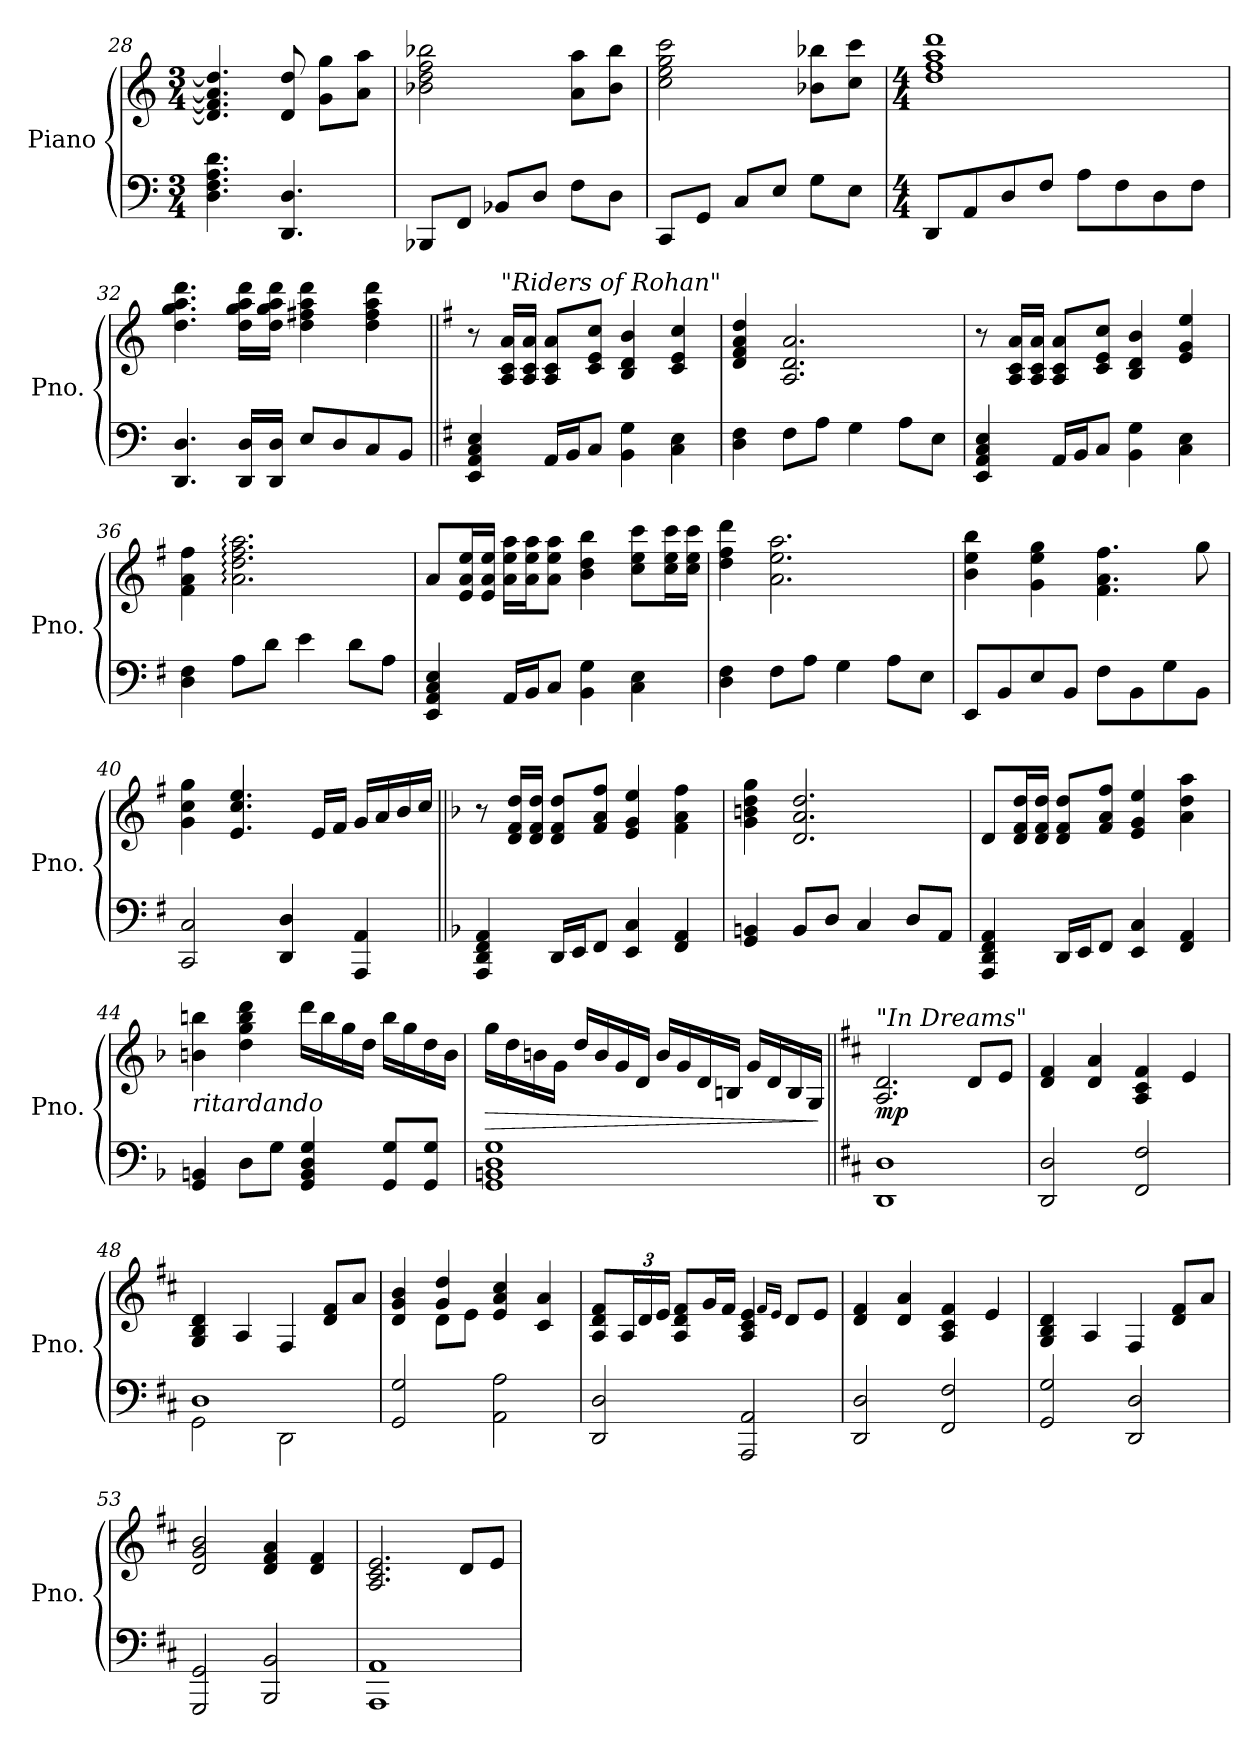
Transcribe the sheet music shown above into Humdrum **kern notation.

**kern	**kern	**dynam
*part1	*part1	*part1
*staff2	*staff1	*staff1/2
*I"Piano	*	*
*I'Pno.	*	*
*clefF4	*clefG2	*
*k[]	*k[]	*
*M3/4	*M3/4	*
=28	=28	=28
4.D\ 4.F\ 4.A\ 4.d\	4.d/] 4.f/] 4.a/] 4.dd/]	.
4.DD/ 4.D/	8d/ 8dd/	.
.	8g\ 8gg\L	.
.	8a\ 8aa\J	.
=29	=29	=29
8BBB-X/L	2b-X\ 2dd\ 2ff\ 2bb-X\	.
8FF/J	.	.
8BB-X/L	.	.
8D/J	.	.
8F\L	8a\ 8aa\L	.
8D\J	8b-\ 8bb-\J	.
=30	=30	=30
8CC/L	2cc\ 2ee\ 2gg\ 2ccc\	.
8GG/J	.	.
8C/L	.	.
8E/J	.	.
8G\L	8b-X\ 8bb-X\L	.
8E\J	8cc\ 8ccc\J	.
=31	=31	=31
*M4/4	*M4/4	*
*	*MM120	*
8DD/L	1dd 1ff 1aa 1ddd	.
8AA/	.	.
8D/	.	.
8F/J	.	.
*	*MM110	*
8A\L	.	.
8F\	.	.
8D\	.	.
8F\J	.	.
!!LO:PB:g=z
=32	=32	=32
*	*MM105	*
4.DD/ 4.D/	4.dd\ 4.gg\ 4.aa\ 4.ddd\	.
16DD/ 16D/LL	16dd\ 16gg\ 16aa\ 16ddd\LL	.
16DD/ 16D/JJ	16dd\ 16gg\ 16aa\ 16ddd\JJ	.
8E/L	4dd\ 4ff#X\ 4aa\ 4ddd\	.
8D/	.	.
8C/	4dd\ 4ff#\ 4aa\ 4ddd\	.
8BB/J	.	.
=33||	=33||	=33||
*k[f#]	*k[f#]	*
4EE/ 4AA/ 4C/ 4E/	8r	.
*	*MM100	*
!	!LO:TX:a:i:t="Riders of Rohan"	!
.	16A/ 16c/ 16a/LL	.
.	16A/ 16c/ 16a/JJ	.
16AA/LL	8A/ 8c/ 8a/L	.
16BB/J	.	.
8C/J	8c/ 8e/ 8cc/J	.
4BB\ 4G\	4B/ 4d/ 4b/	.
4C\ 4E\	4c/ 4e/ 4cc/	.
=34	=34	=34
4D\ 4F#\	4d/ 4f#/ 4a/ 4dd/	.
8F#\L	2.A/ 2.d/ 2.a/	.
8A\J	.	.
4G\	.	.
8A\L	.	.
8E\J	.	.
=35	=35	=35
4EE/ 4AA/ 4C/ 4E/	8r	.
.	16A/ 16c/ 16a/LL	.
.	16A/ 16c/ 16a/JJ	.
16AA/LL	8A/ 8c/ 8a/L	.
16BB/J	.	.
8C/J	8c/ 8e/ 8cc/J	.
4BB\ 4G\	4B/ 4d/ 4b/	.
4C\ 4E\	4e/ 4g/ 4ee/	.
=36	=36	=36
4D\ 4F#\	4f#\ 4a\ 4ff#\	.
8A\L	2.a\: 2.dd\: 2.ff#\: 2.aa\:	.
8d\J	.	.
4e\	.	.
8d\L	.	.
8A\J	.	.
!!LO:LB:g=z
=37	=37	=37
4EE/ 4AA/ 4C/ 4E/	8a/L	.
.	16e/ 16a/ 16ee/L	.
.	16e/ 16a/ 16ee/JJ	.
16AA/LL	16a\ 16ee\ 16aa\LL	.
16BB/J	16a\ 16ee\ 16aa\J	.
8C/J	8a\ 8ee\ 8aa\J	.
4BB\ 4G\	4b\ 4dd\ 4bb\	.
4C\ 4E\	8cc\ 8ee\ 8ccc\L	.
.	16cc\ 16ee\ 16ccc\L	.
.	16cc\ 16ee\ 16ccc\JJ	.
=38	=38	=38
4D\ 4F#\	4dd\ 4ff#\ 4ddd\	.
8F#\L	2.a\ 2.ee\ 2.aa\	.
8A\J	.	.
4G\	.	.
8A\L	.	.
8E\J	.	.
=39	=39	=39
8EE/L	4b\ 4ee\ 4bb\	.
8BB/	.	.
8E/	4g\ 4ee\ 4gg\	.
8BB/J	.	.
8F#\L	4.f#\ 4.a\ 4.ff#\	.
8BB\	.	.
8G\	.	.
8BB\J	8gg\	.
=40	=40	=40
2CC/ 2C/	4g\ 4cc\ 4gg\	.
.	4.e/ 4.cc/ 4.ee/	.
4DD/ 4D/	.	.
.	16e/LL	.
.	16f#/JJ	.
4AAA/ 4AA/	16g/LL	.
.	16a/	.
.	16b/	.
.	16cc/JJ	.
!!LO:LB:g=z
=41||	=41||	=41||
*k[b-]	*k[b-]	*
4AAA/ 4DD/ 4FF/ 4AA/	8r	.
.	16d/ 16f/ 16dd/LL	.
.	16d/ 16f/ 16dd/JJ	.
16DD/LL	8d/ 8f/ 8dd/L	.
16EE/J	.	.
8FF/J	8f/ 8a/ 8ff/J	.
4EE/ 4C/	4e/ 4g/ 4ee/	.
4FF/ 4AA/	4f\ 4a\ 4ff\	.
=42	=42	=42
4GG/ 4BBn/	4g\ 4bn\ 4dd\ 4gg\	.
8BB/L	2.d/ 2.a/ 2.dd/	.
8D/J	.	.
4C/	.	.
8D/L	.	.
8AA/J	.	.
=43	=43	=43
4AAA/ 4DD/ 4FF/ 4AA/	8d/L	.
.	16d/ 16f/ 16dd/L	.
.	16d/ 16f/ 16dd/JJ	.
16DD/LL	8d/ 8f/ 8dd/L	.
16EE/J	.	.
8FF/J	8f/ 8a/ 8ff/J	.
4EE/ 4C/	4e/ 4g/ 4ee/	.
4FF/ 4AA/	4a\ 4dd\ 4aa\	.
=44	=44	=44
!	!LO:TX:b:i:t=ritardando	!
4GG/ 4BBn/	4bn\ 4bbn\	.
8D\L	4dd\ 4gg\ 4bb\ 4ddd\	.
8G\J	.	.
4GG/ 4BB/ 4D/ 4G/	16ddd\LL	.
.	16bb\	.
.	16gg\	.
.	16dd\JJ	.
8GG/ 8G/L	16bb\LL	.
.	16gg\	.
8GG/ 8G/J	16dd\	.
.	16b\JJ	.
!!LO:LB:g=z
=45	=45	=45
*	*MM95	*
!	!	!LO:HP:b
1GG 1BBn 1D 1G	16gg\LL	>
.	16dd\	.
.	16bn\	.
.	16g\JJ	.
*	*MM90	*
.	16dd/LL	.
.	16b/	.
.	16g/	.
.	16d/JJ	.
*	*MM85	*
.	16b/LL	.
.	16g/	.
.	16d/	.
.	16Bn/JJ	.
*	*MM80	*
.	16g/LL	.
.	16d/	.
.	16B/	.
.	16G/JJ	.
.	.	]
=46||	=46||	=46||
*k[f#c#]	*k[f#c#]	*
*	*MM80	*
!	!LO:TX:a:i:t="In Dreams"	!
!	!	!LO:DY:b
1DD 1D	2.A/ 2.d/	mp
.	8d/L	.
.	8e/J	.
=47	=47	=47
2DD/ 2D/	4d/ 4f#/	.
.	4d/ 4a/	.
2FF#/ 2F#/	4A/ 4c#/ 4f#/	.
.	4e/	.
=48	=48	=48
*^	*	*
1D	2GG\	4G/ 4B/ 4d/	.
.	.	4A/	.
.	2DD\	4F#/	.
.	.	8d/ 8f#/L	.
.	.	8a/J	.
*v	*v	*	*
=49	=49	=49
*	*^	*
2GG/ 2G/	4d/ 4g/ 4b/	4ryy	.
.	4g/ 4dd/	8d\L	.
.	.	8e\J	.
2AA\ 2A\	4e/ 4a/ 4cc#/	2ryy	.
.	4c#/ 4a/	.	.
*	*v	*v	*
!!LO:LB:g=z
=50	=50	=50
2DD/ 2D/	8A/ 8d/ 8f#/L	.
*	*Xbrackettup	*
.	24A/L	.
.	24d/	.
.	24e/JJ	.
.	8A/ 8d/ 8f#/L	.
.	16g/L	.
.	16f#/JJ	.
2AAA/ 2AA/	4A/ 4c#/ 4e/	.
.	16qf#/LL	.
.	16qe/JJ	.
.	8d/L	.
.	8e/J	.
=51	=51	=51
2DD/ 2D/	4d/ 4f#/	.
.	4d/ 4a/	.
2FF#/ 2F#/	4A/ 4c#/ 4f#/	.
.	4e/	.
=52	=52	=52
2GG/ 2G/	4G/ 4B/ 4d/	.
.	4A/	.
2DD/ 2D/	4F#/	.
.	8d/ 8f#/L	.
.	8a/J	.
=53	=53	=53
2GGG/ 2GG/	2d/ 2g/ 2b/	.
2BBB/ 2BB/	4d/ 4f#/ 4a/	.
.	4d/ 4f#/	.
=54	=54	=54
1AAA 1AA	2.A/ 2.c#/ 2.e/	.
.	8d/L	.
.	8e/J	.
=	=	=
*-	*-	*-
